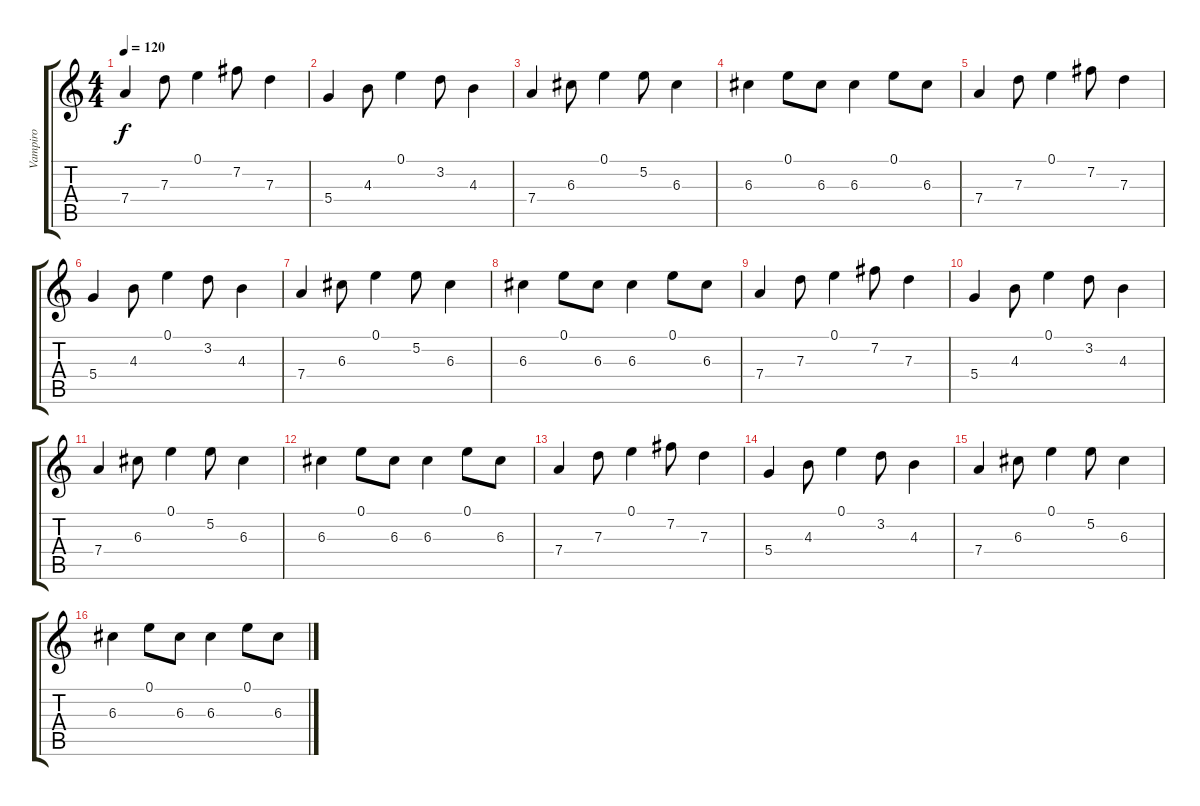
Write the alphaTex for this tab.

\track ("Vampiro" "Vampiro") {instrument acousticguitarsteel}
\staff {score tabs}
\tuning (E4 B3 G3 D3 A2 E2) {hide}
\ts (4 4)
\tempo 120
\clef g2
\ks c
7.4.4{dy f instrument acousticguitarsteel} 7.3.8 0.1.4 7.2.8 7.3.4 |
5.4.4 4.3.8 0.1.4 3.2.8 4.3.4 |
7.4.4 6.3.8 0.1.4 5.2.8 6.3.4 |
6.3.4 0.1.8 6.3.8 6.3.4 0.1.8 6.3.8 |
7.4.4 7.3.8 0.1.4 7.2.8 7.3.4 |
5.4.4 4.3.8 0.1.4 3.2.8 4.3.4 |
7.4.4 6.3.8 0.1.4 5.2.8 6.3.4 |
6.3.4 0.1.8 6.3.8 6.3.4 0.1.8 6.3.8 |
7.4.4 7.3.8 0.1.4 7.2.8 7.3.4 |
5.4.4 4.3.8 0.1.4 3.2.8 4.3.4 |
7.4.4 6.3.8 0.1.4 5.2.8 6.3.4 |
6.3.4 0.1.8 6.3.8 6.3.4 0.1.8 6.3.8 |
7.4.4 7.3.8 0.1.4 7.2.8 7.3.4 |
5.4.4 4.3.8 0.1.4 3.2.8 4.3.4 |
7.4.4 6.3.8 0.1.4 5.2.8 6.3.4 |
6.3.4 0.1.8 6.3.8 6.3.4 0.1.8 6.3.8
